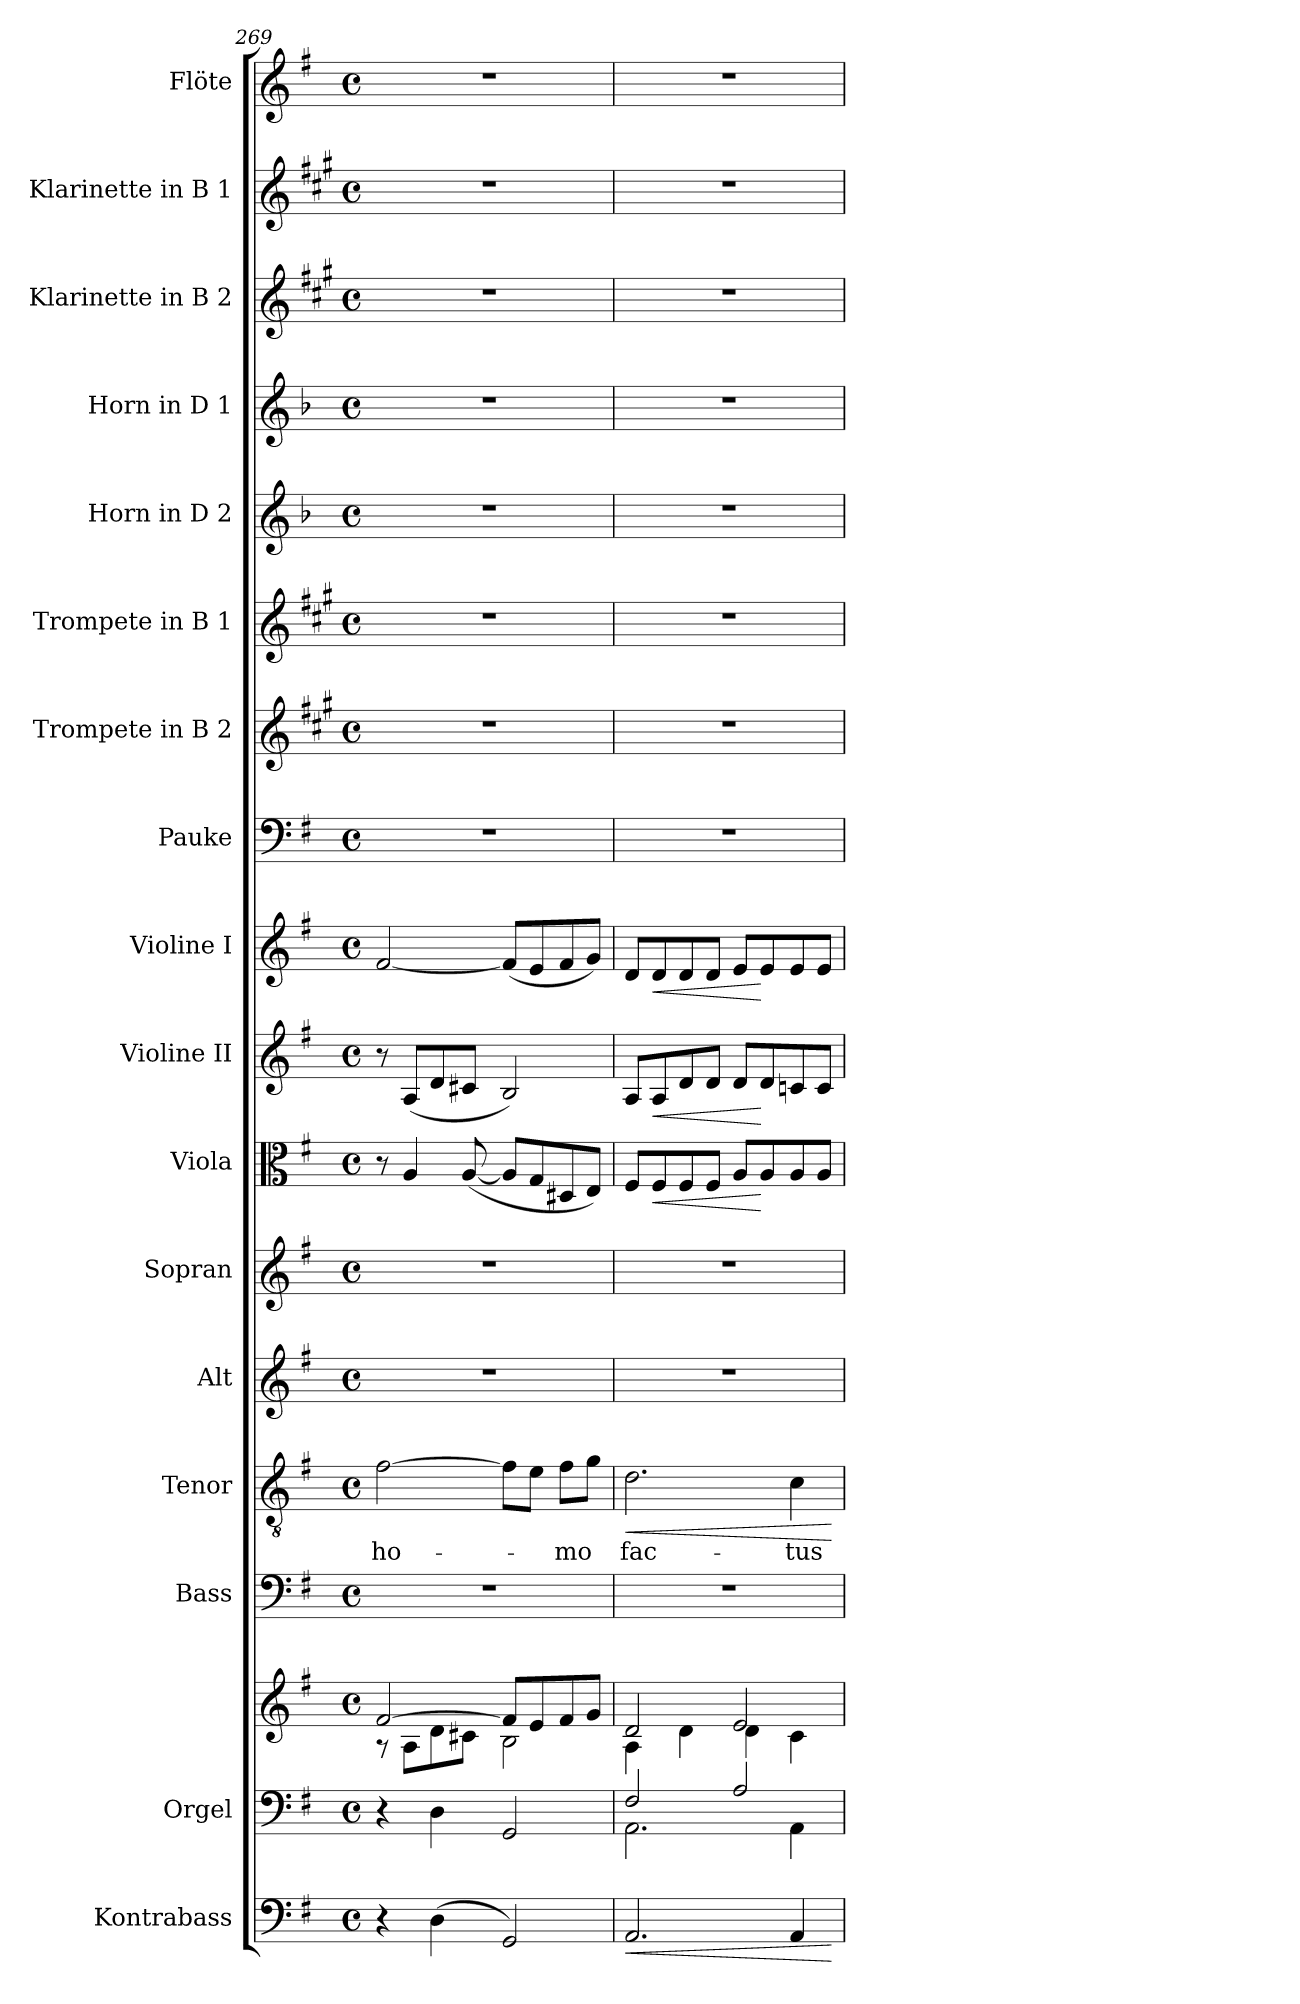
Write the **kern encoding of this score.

**kern	**dynam	**kern	**kern	**kern	**kern	**text	**dynam	**kern	**kern	**kern	**dynam	**kern	**dynam	**kern	**dynam	**kern	**kern	**kern	**kern	**kern	**kern	**kern	**kern
*part17	*part17	*part16	*part16	*part15	*part14	*part14	*part14	*part13	*part12	*part11	*part11	*part10	*part10	*part9	*part9	*part8	*part7	*part6	*part5	*part4	*part3	*part2	*part1
*staff18	*staff18	*staff17	*staff16	*staff15	*staff14	*staff14	*staff14	*staff13	*staff12	*staff11	*staff11	*staff10	*staff10	*staff9	*staff9	*staff8	*staff7	*staff6	*staff5	*staff4	*staff3	*staff2	*staff1
*I"Kontrabass	*	*I"Orgel	*	*I"Bass	*I"Tenor	*	*	*I"Alt	*I"Sopran	*I"Viola	*	*I"Violine II	*	*I"Violine I	*	*I"Pauke	*I"Trompete in B 2	*I"Trompete in B 1	*I"Horn in D 2	*I"Horn in D 1	*I"Klarinette in B 2	*I"Klarinette in B 1	*I"Flöte
*I'Kb.	*	*I'Org.	*	*I'B	*I'T	*	*	*I'A	*I'S	*I'Vla.	*	*I'Vl. II	*	*I'Vl. I	*	*I'Pk.	*I'Trp. 2	*I'Trp. 1	*I'Hrn. 2	*I'Hrn. 1	*I'Kl. 2	*I'Kl. 1	*I'Fl.
*clefF4	*	*clefF4	*clefG2	*clefF4	*clefGv2	*	*	*clefG2	*clefG2	*clefC3	*	*clefG2	*	*clefG2	*	*clefF4	*clefG2	*clefG2	*clefG2	*clefG2	*clefG2	*clefG2	*clefG2
*ITrd7c12	*	*	*	*	*	*	*	*	*	*	*	*	*	*	*	*	*ITrd1c2	*ITrd1c2	*ITrd-1c-2	*ITrd-1c-2	*ITrd1c2	*ITrd1c2	*
*k[f#]	*	*k[f#]	*k[f#]	*k[f#]	*k[f#]	*	*	*k[f#]	*k[f#]	*k[f#]	*	*k[f#]	*	*k[f#]	*	*k[f#]	*k[f#]	*k[f#]	*k[f#]	*k[f#]	*k[f#]	*k[f#]	*k[f#]
*G:	*	*G:	*G:	*G:	*G:	*	*	*G:	*G:	*G:	*	*G:	*	*G:	*	*G:	*G:	*G:	*G:	*G:	*G:	*G:	*G:
*M4/4	*	*M4/4	*M4/4	*M4/4	*M4/4	*	*	*M4/4	*M4/4	*M4/4	*	*M4/4	*	*M4/4	*	*M4/4	*M4/4	*M4/4	*M4/4	*M4/4	*M4/4	*M4/4	*M4/4
*met(c)	*	*met(c)	*met(c)	*met(c)	*met(c)	*	*	*met(c)	*met(c)	*met(c)	*	*met(c)	*	*met(c)	*	*met(c)	*met(c)	*met(c)	*met(c)	*met(c)	*met(c)	*met(c)	*met(c)
=269	=269	=269	=269	=269	=269	=269	=269	=269	=269	=269	=269	=269	=269	=269	=269	=269	=269	=269	=269	=269	=269	=269	=269
*	*	*	*^	*	*	*	*	*	*	*	*	*	*	*	*	*	*	*	*	*	*	*	*
!	!	!	!	!	!	!	!LO:LY:b	!	!	!	!	!	!	!	!	!	!	!	!	!	!	!	!	!
4r	.	4r	[>2f#/	8rA	1r	[2f#\	ho-	.	1r	1r	8r	.	8r	.	[2f#/	.	1r	1r	1r	1r	1r	1r	1r	1r
.	.	.	.	8A\L	.	.	.	.	.	.	4A/	.	(<8A/L	.	.	.	.	.	.	.	.	.	.	.
(>4DD\	.	4D\	.	8d\	.	.	.	.	.	.	.	.	8d/	.	.	.	.	.	.	.	.	.	.	.
.	.	.	.	8c#X\J	.	.	.	.	.	.	(<[8A/	.	8c#X/J	.	.	.	.	.	.	.	.	.	.	.
2GGG/)	.	2GG/	8f#/L]	2B\	.	8f#\L]	.	.	.	.	8A/L]	.	2B/)	.	(<8f#/L]	.	.	.	.	.	.	.	.	.
.	.	.	8e/	.	.	8e\J	.	.	.	.	8G/	.	.	.	8e/	.	.	.	.	.	.	.	.	.
!	!	!	!	!	!	!	!LO:LY:b	!	!	!	!	!	!	!	!	!	!	!	!	!	!	!	!	!
.	.	.	8f#/	.	.	8f#\L	-mo	.	.	.	8D#X/	.	.	.	8f#/	.	.	.	.	.	.	.	.	.
.	.	.	8g/J	.	.	8g\J	.	.	.	.	8E/J)	.	.	.	8g/J)	.	.	.	.	.	.	.	.	.
=270	=270	=270	=270	=270	=270	=270	=270	=270	=270	=270	=270	=270	=270	=270	=270	=270	=270	=270	=270	=270	=270	=270	=270	=270
!	!LO:HP:b	!	!	!	!	!	!LO:LY:b	!LO:HP:b	!	!	!	!	!	!	!	!	!	!	!	!	!	!	!	!
*	*	*^	*	*	*	*	*	*	*	*	*	*	*	*	*	*	*	*	*	*	*	*	*	*
2.AAA/	<	2F#/	2.AA\	2d/	4A\	1r	2.d\	fac-	<	1r	1r	8F#/L	.	8A/L	.	8d/L	.	1r	1r	1r	1r	1r	1r	1r	1r
!	!	!	!	!	!	!	!	!	!	!	!	!	!LO:HP:b	!	!LO:HP:b	!	!LO:HP:b	!	!	!	!	!	!	!	!
.	.	.	.	.	.	.	.	.	.	.	.	8F#/	<	8A/	<	8d/	<	.	.	.	.	.	.	.	.
.	.	.	.	.	4d\	.	.	.	.	.	.	8F#/	.	8d/	.	8d/	.	.	.	.	.	.	.	.	.
.	.	.	.	.	.	.	.	.	.	.	.	8F#/J	.	8d/J	.	8d/J	.	.	.	.	.	.	.	.	.
.	.	2A/	.	2e/	4d\	.	.	.	.	.	.	8A/L	.	8d/L	.	8e/L	.	.	.	.	.	.	.	.	.
.	.	.	.	.	.	.	.	.	.	.	.	8A/	[	8d/	[	8e/	[	.	.	.	.	.	.	.	.
!	!	!	!	!	!	!	!	!LO:LY:b	!	!	!	!	!	!	!	!	!	!	!	!	!	!	!	!	!
4AAA/	.	.	4AA\	.	4c\	.	4c\	-tus	.	.	.	8A/	.	8cn/	.	8e/	.	.	.	.	.	.	.	.	.
.	.	.	.	.	.	.	.	.	.	.	.	8A/J	.	8c/J	.	8e/J	.	.	.	.	.	.	.	.	.
*	*	*v	*v	*	*	*	*	*	*	*	*	*	*	*	*	*	*	*	*	*	*	*	*	*	*
*	*	*	*v	*v	*	*	*	*	*	*	*	*	*	*	*	*	*	*	*	*	*	*	*	*
.	[	.	.	.	.	.	[	.	.	.	.	.	.	.	.	.	.	.	.	.	.	.	.
=	=	=	=	=	=	=	=	=	=	=	=	=	=	=	=	=	=	=	=	=	=	=	=
*-	*-	*-	*-	*-	*-	*-	*-	*-	*-	*-	*-	*-	*-	*-	*-	*-	*-	*-	*-	*-	*-	*-	*-
